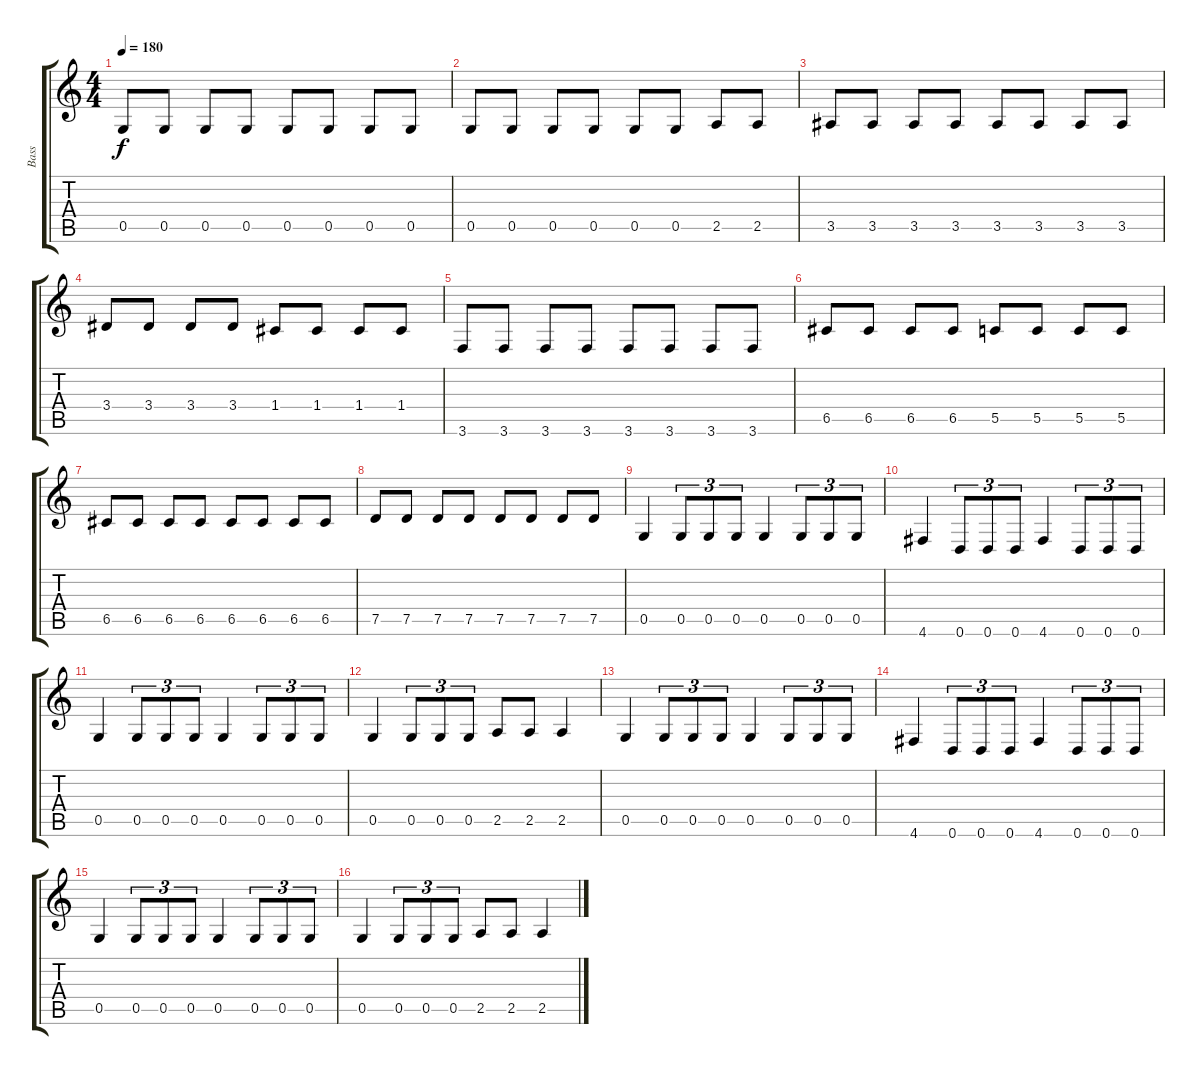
\track ("Bass" "Bass") {instrument electricbassfinger}
\staff {score tabs}
\tuning (D4 A3 F3 C3 G2 D2) {hide}
\ts (4 4)
\tempo 180
\clef g2
\ks c
0.5.8{dy f} 0.5.8 0.5.8 0.5.8 0.5.8 0.5.8 0.5.8 0.5.8 |
0.5.8 0.5.8 0.5.8 0.5.8 0.5.8 0.5.8 2.5.8 2.5.8 |
3.5.8 3.5.8 3.5.8 3.5.8 3.5.8 3.5.8 3.5.8 3.5.8 |
3.4.8 3.4.8 3.4.8 3.4.8 1.4.8 1.4.8 1.4.8 1.4.8 |
3.6.8 3.6.8 3.6.8 3.6.8 3.6.8 3.6.8 3.6.8 3.6.8 |
6.5.8 6.5.8 6.5.8 6.5.8 5.5.8 5.5.8 5.5.8 5.5.8 |
6.5.8 6.5.8 6.5.8 6.5.8 6.5.8 6.5.8 6.5.8 6.5.8 |
7.5.8 7.5.8 7.5.8 7.5.8 7.5.8 7.5.8 7.5.8 7.5.8 |
0.5.4 0.5.8{tu (3 2)} 0.5.8{tu (3 2)} 0.5.8{tu (3 2)} 0.5.4 0.5.8{tu (3 2)} 0.5.8{tu (3 2)} 0.5.8{tu (3 2)} |
4.6.4 0.6.8{tu (3 2)} 0.6.8{tu (3 2)} 0.6.8{tu (3 2)} 4.6.4 0.6.8{tu (3 2)} 0.6.8{tu (3 2)} 0.6.8{tu (3 2)} |
0.5.4 0.5.8{tu (3 2)} 0.5.8{tu (3 2)} 0.5.8{tu (3 2)} 0.5.4 0.5.8{tu (3 2)} 0.5.8{tu (3 2)} 0.5.8{tu (3 2)} |
0.5.4 0.5.8{tu (3 2)} 0.5.8{tu (3 2)} 0.5.8{tu (3 2)} 2.5.8 2.5.8 2.5.4 |
0.5.4 0.5.8{tu (3 2)} 0.5.8{tu (3 2)} 0.5.8{tu (3 2)} 0.5.4 0.5.8{tu (3 2)} 0.5.8{tu (3 2)} 0.5.8{tu (3 2)} |
4.6.4 0.6.8{tu (3 2)} 0.6.8{tu (3 2)} 0.6.8{tu (3 2)} 4.6.4 0.6.8{tu (3 2)} 0.6.8{tu (3 2)} 0.6.8{tu (3 2)} |
0.5.4 0.5.8{tu (3 2)} 0.5.8{tu (3 2)} 0.5.8{tu (3 2)} 0.5.4 0.5.8{tu (3 2)} 0.5.8{tu (3 2)} 0.5.8{tu (3 2)} |
0.5.4 0.5.8{tu (3 2)} 0.5.8{tu (3 2)} 0.5.8{tu (3 2)} 2.5.8 2.5.8 2.5.4
